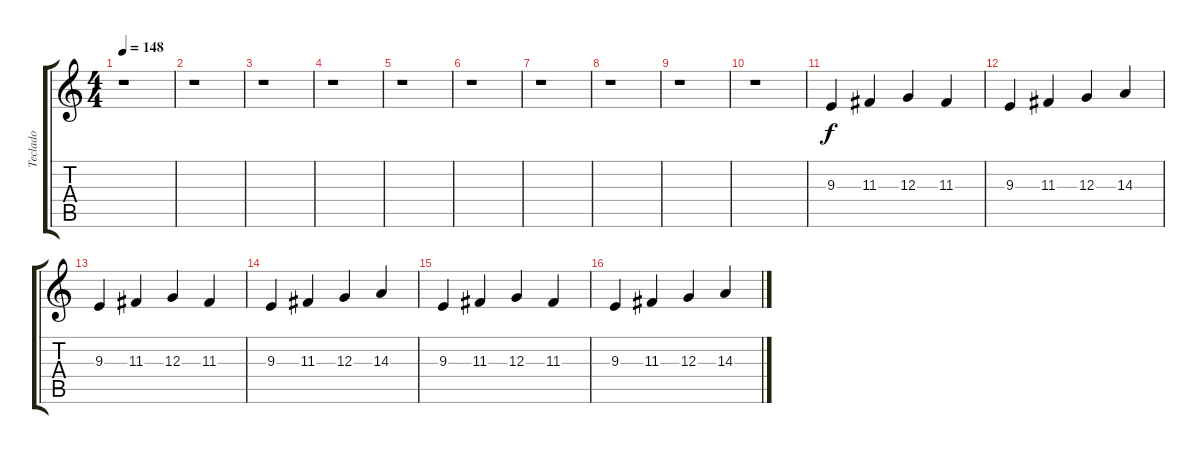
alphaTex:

\track ("Teclado" "Teclado") {instrument choiraahs}
\staff {score tabs}
\tuning (E4 B3 G3 D3 A2 E2) {hide}
\ts (4 4)
\tempo 148
\clef g2
\ks c
r.1{dy f instrument choiraahs} |
r.1 |
r.1 |
r.1 |
r.1 |
r.1 |
r.1 |
r.1 |
r.1 |
r.1 |
9.3.4 11.3.4 12.3.4 11.3.4 |
9.3.4 11.3.4 12.3.4 14.3.4 |
9.3.4 11.3.4 12.3.4 11.3.4 |
9.3.4 11.3.4 12.3.4 14.3.4 |
9.3.4 11.3.4 12.3.4 11.3.4 |
9.3.4 11.3.4 12.3.4 14.3.4
